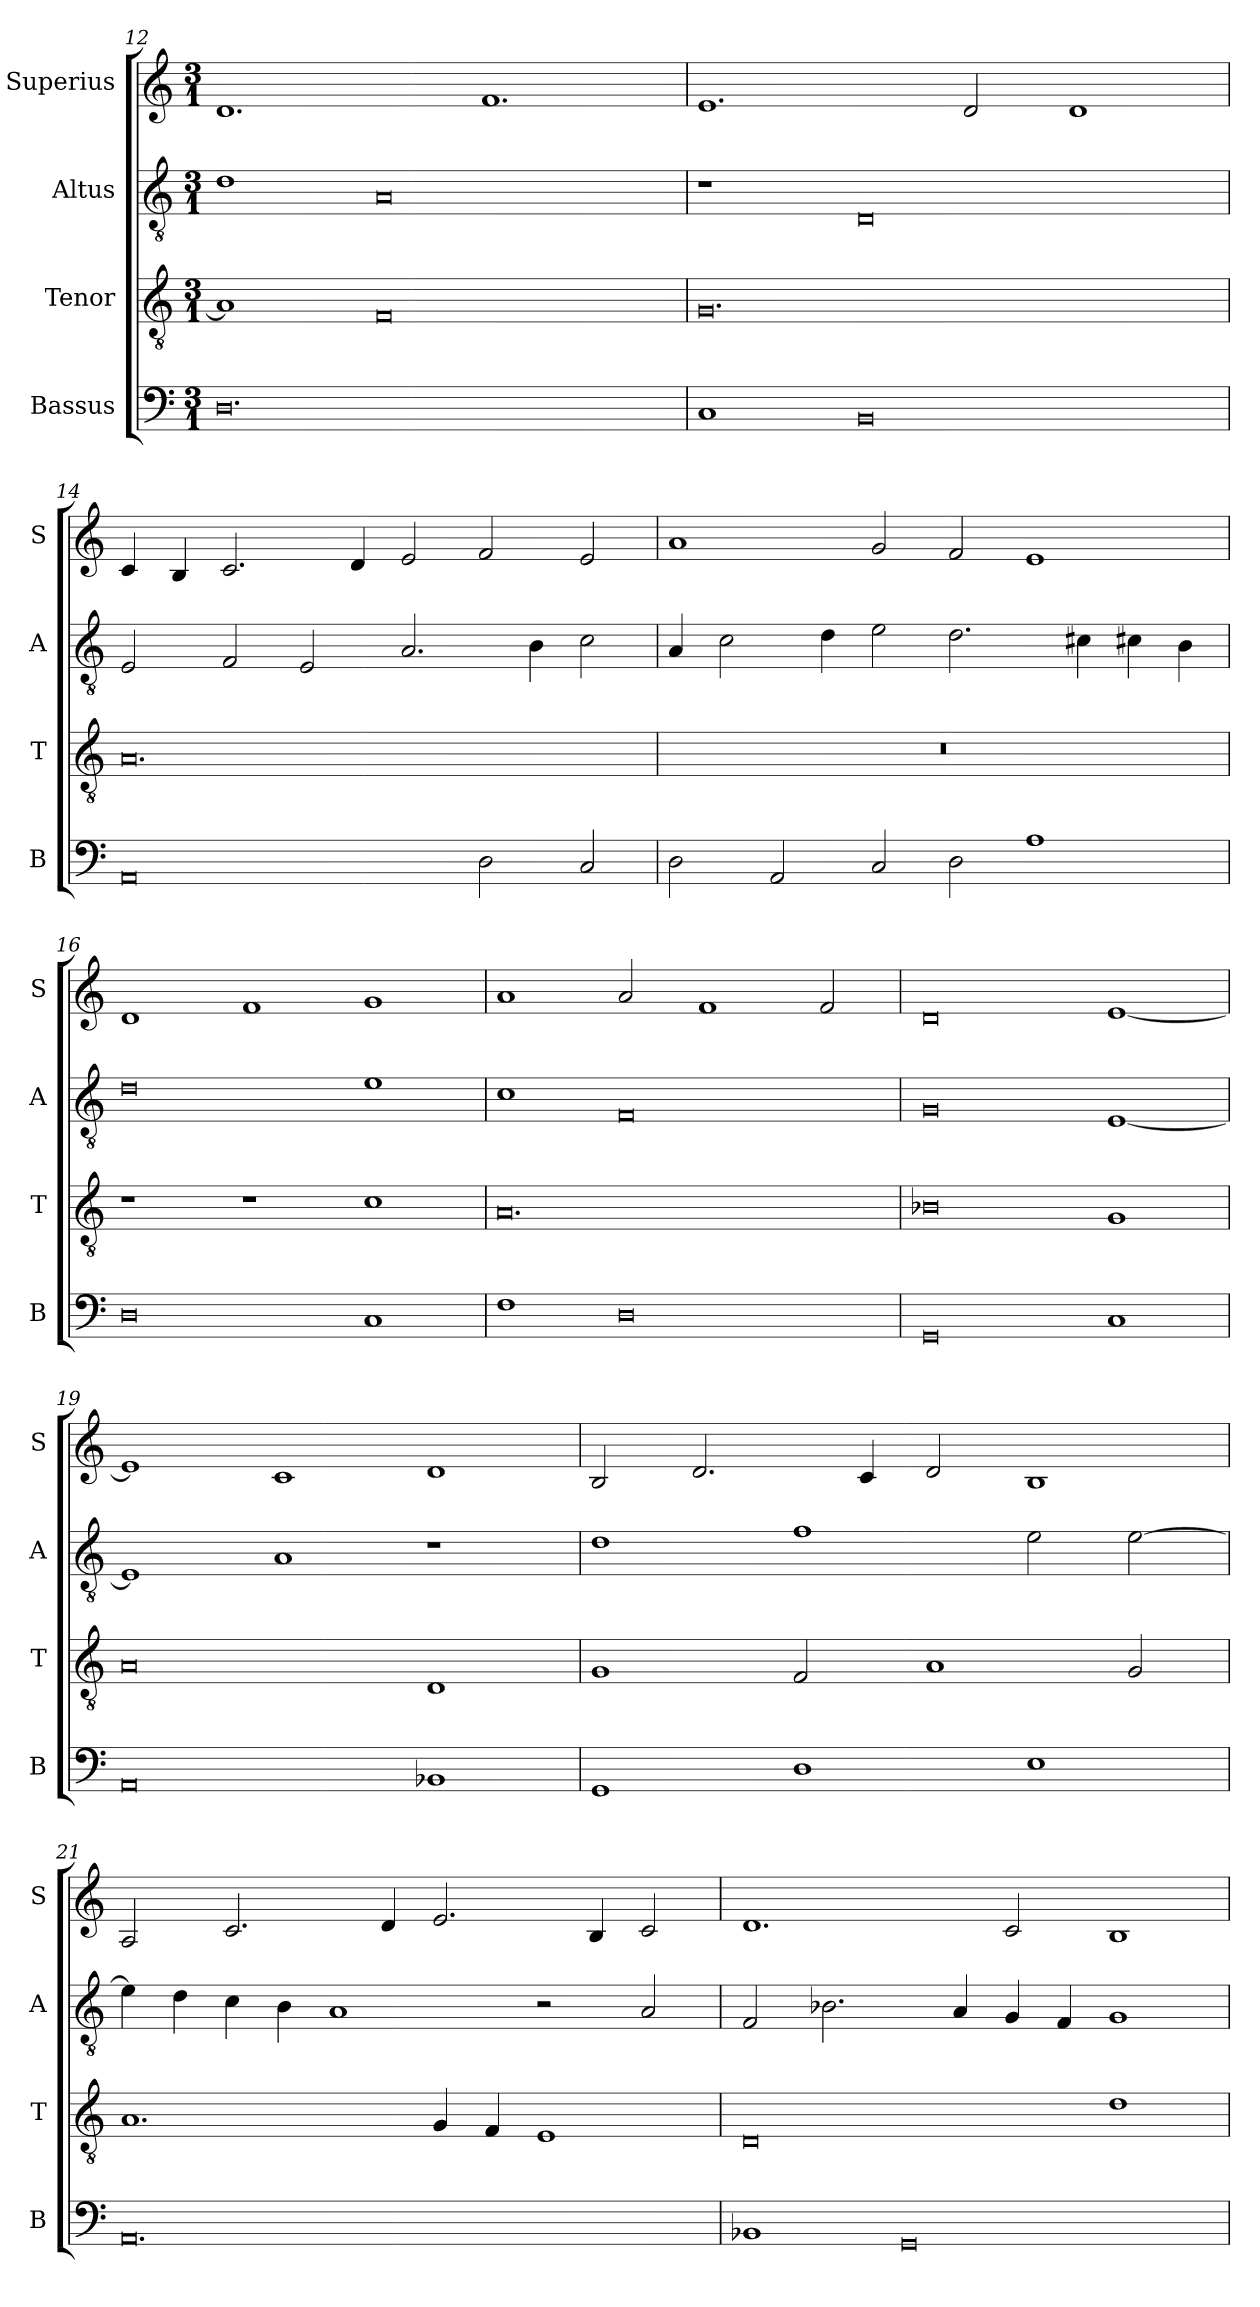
**kern	**kern	**kern	**kern
*part4	*part3	*part2	*part1
*staff4	*staff3	*staff2	*staff1
*I"Bassus	*I"Tenor	*I"Altus	*I"Superius
*I'B	*I'T	*I'A	*I'S
*clefF4	*clefGv2	*clefGv2	*clefG2
*k[]	*k[]	*k[]	*k[]
*M3/1	*M3/1	*M3/1	*M3/1
=12	=12	=12	=12
0.D	1A]	1d	1.d
.	0F	0A	.
.	.	.	1.f
=13	=13	=13	=13
1C	0.G	1r	1.e
0BB	.	0D	.
.	.	.	2d/
.	.	.	1d
=14	=14	=14	=14
0AA	0.A	2E/	4c/
.	.	.	4B/
.	.	2F/	2.c/
.	.	2E/	.
.	.	.	4d/
.	.	2.A/	2e/
2D\	.	.	2f/
.	.	4B\	.
2C/	.	2c\	2e/
=15	=15	=15	=15
2D\	0.r	4A/	1a
.	.	2c\	.
2AA/	.	.	.
.	.	4d\	.
2C/	.	2e\	2g/
2D\	.	2.d\	2f/
1A	.	.	1e
.	.	4c#X\	.
.	.	4c#X\	.
.	.	4B\	.
=16	=16	=16	=16
0D	1r	0d	1d
.	1r	.	1f
1C	1c	1e	1g
=17	=17	=17	=17
1F	0.A	1c	1a
0D	.	0F	2a/
.	.	.	1f
.	.	.	2f/
=18	=18	=18	=18
0GG	0B-X	0G	0d
1C	1G	[1E	[1e
=19	=19	=19	=19
0AA	0A	1E]	1e]
.	.	1A	1c
1BB-X	1D	1r	1d
=20	=20	=20	=20
1GG	1G	1d	2B/
.	.	.	2.d/
1D	2F/	1f	.
.	.	.	4c/
.	1A	.	2d/
1E	.	2e\	1B
.	2G/	[2e\	.
=21	=21	=21	=21
0.AA	1.A	4e\]	2A/
.	.	4d\	.
.	.	4c\	2.c/
.	.	4B\	.
.	.	1A	.
.	.	.	4d/
.	4G/	.	2.e/
.	4F/	.	.
.	1E	2r	.
.	.	.	4B/
.	.	2A/	2c/
=22	=22	=22	=22
1BB-X	0D	2F/	1.d
.	.	2.B-X\	.
0GG	.	.	.
.	.	4A/	.
.	.	4G/	2c/
.	.	4F/	.
.	1d	1G	1B
=	=	=	=
*-	*-	*-	*-
